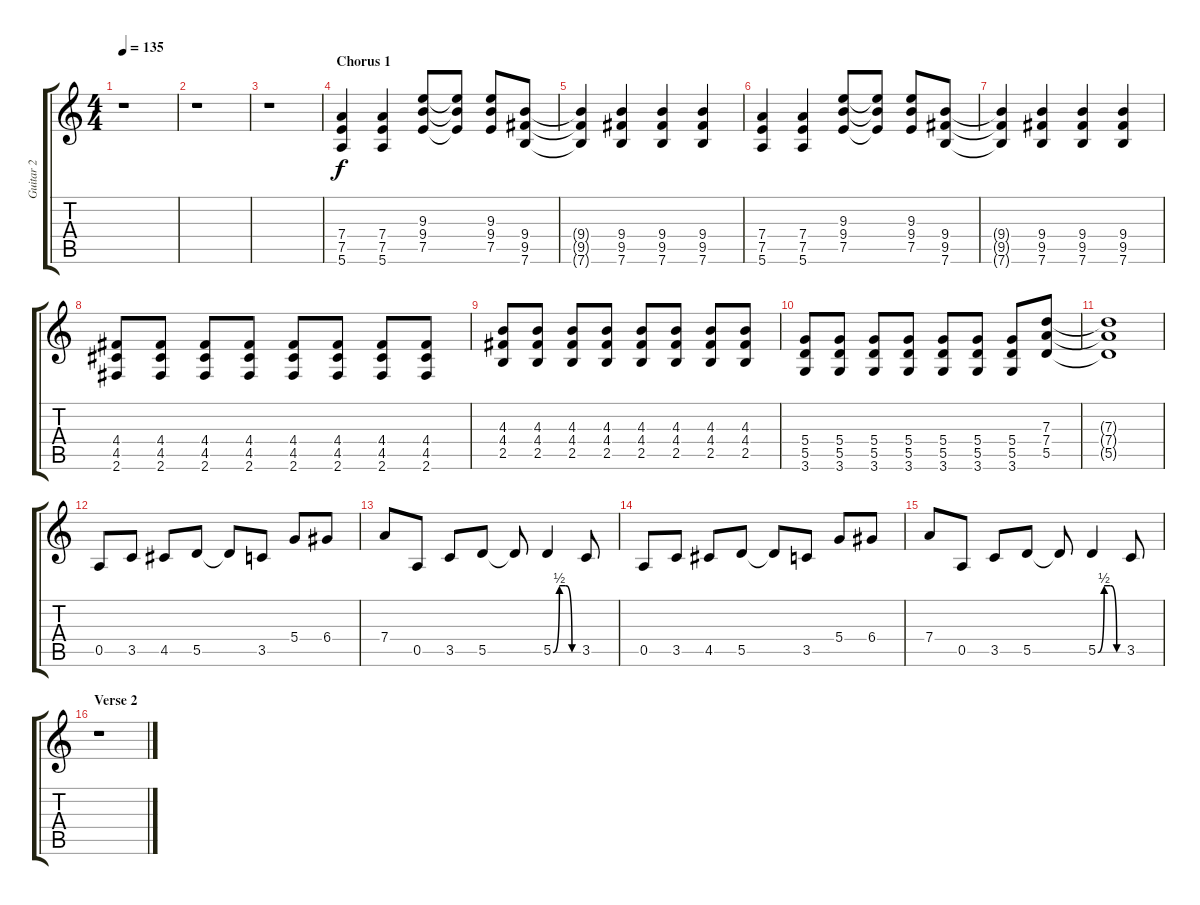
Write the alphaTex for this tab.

\track ("Guitar 2" "Guitar 2") {instrument overdrivenguitar}
\staff {score tabs}
\tuning (E4 B3 G3 D3 A2 E2) {hide}
\ts (4 4)
\tempo 135
\clef g2
\ks c
r.1{dy f} |
r.1 |
r.1 |
\section ("" "Chorus 1")
(7.4 7.5 5.6).4 (7.4 7.5 5.6).4 (9.3 9.4 7.5).8 (9.3{t} 9.4{t} 7.5{t}).8 (9.3 9.4 7.5).8 (9.4 9.5 7.6).8 |
(9.4{t} 9.5{t} 7.6{t}).4 (9.4 9.5 7.6).4 (9.4 9.5 7.6).4 (9.4 9.5 7.6).4 |
(7.4 7.5 5.6).4 (7.4 7.5 5.6).4 (9.3 9.4 7.5).8 (9.3{t} 9.4{t} 7.5{t}).8 (9.3 9.4 7.5).8 (9.4 9.5 7.6).8 |
(9.4{t} 9.5{t} 7.6{t}).4 (9.4 9.5 7.6).4 (9.4 9.5 7.6).4 (9.4 9.5 7.6).4 |
(4.4 4.5 2.6).8 (4.4 4.5 2.6).8 (4.4 4.5 2.6).8 (4.4 4.5 2.6).8 (4.4 4.5 2.6).8 (4.4 4.5 2.6).8 (4.4 4.5 2.6).8 (4.4 4.5 2.6).8 |
(4.3 4.4 2.5).8 (4.3 4.4 2.5).8 (4.3 4.4 2.5).8 (4.3 4.4 2.5).8 (4.3 4.4 2.5).8 (4.3 4.4 2.5).8 (4.3 4.4 2.5).8 (4.3 4.4 2.5).8 |
(5.4 5.5 3.6).8 (5.4 5.5 3.6).8 (5.4 5.5 3.6).8 (5.4 5.5 3.6).8 (5.4 5.5 3.6).8 (5.4 5.5 3.6).8 (5.4 5.5 3.6).8 (7.3 7.4 5.5).8 |
(7.3{t} 7.4{t} 5.5{t}).1 |
0.5.8 3.5.8 4.5.8 5.5.8 5.5{t}.8 3.5.8 5.4.8 6.4.8 |
7.4.8 0.5.8 3.5.8 5.5.8 5.5{t}.8 5.5{be (custom 0 0 15 2 30 2 45 0 60 0)}.4 3.5.8 |
0.5.8 3.5.8 4.5.8 5.5.8 5.5{t}.8 3.5.8 5.4.8 6.4.8 |
7.4.8 0.5.8 3.5.8 5.5.8 5.5{t}.8 5.5{be (custom 0 0 15 2 30 2 45 0 60 0)}.4 3.5.8 |
\section ("" "Verse 2")
r.1
